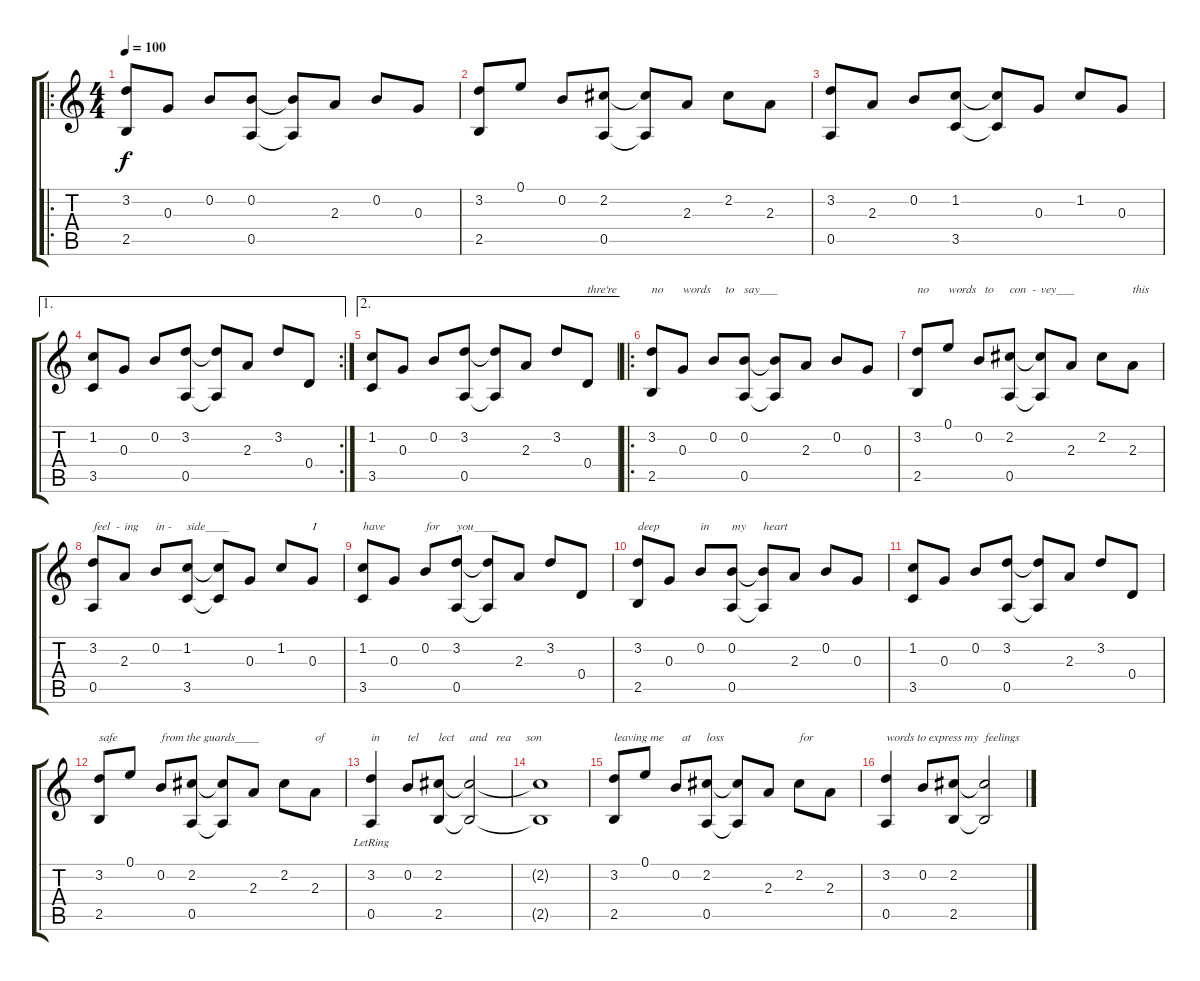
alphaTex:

\track "" {instrument acousticguitarsteel}
\staff {score tabs}
\tuning (E4 B3 G3 D3 A2 E2) {hide}
\ro
\ts (4 4)
\tempo 100
\clef g2
\ks c
(3.2 2.5).8{dy f instrument acousticguitarsteel} 0.3.8 0.2.8 (0.2 0.5).8 (0.2{t} 0.5{t}).8 2.3.8 0.2.8 0.3.8 |
(3.2 2.5).8 0.1.8 0.2.8 (2.2 0.5).8 (2.2{t} 0.5{t}).8 2.3.8 2.2.8 2.3.8 |
(3.2 0.5).8 2.3.8 0.2.8 (1.2 3.5).8 (1.2{t} 3.5{t}).8 0.3.8 1.2.8 0.3.8 |
\ae 1
\rc 2
(1.2 3.5).8 0.3.8 0.2.8 (3.2 0.5).8 (3.2{t} 0.5{t}).8 2.3.8 3.2.8 0.4.8 |
\ae 2
(1.2 3.5).8 0.3.8 0.2.8 (3.2 0.5).8 (3.2{t} 0.5{t}).8 2.3.8 3.2.8 0.4.8{txt "thre're"} |
\ro
(3.2 2.5).8{txt "no"} 0.3.8{txt "words"} 0.2.8{txt "    to"} (0.2 0.5).8{txt "say___"} (0.2{t} 0.5{t}).8 2.3.8 0.2.8 0.3.8 |
(3.2 2.5).8{txt "no"} 0.1.8{txt "words"} 0.2.8{txt "  to"} (2.2 0.5).8{txt "con  -"} (2.2{t} 0.5{t}).8{txt "vey___"} 2.3.8 2.2.8 2.3.8{txt "this"} |
(3.2 0.5).8{txt "feel  -"} 2.3.8{txt "ing"} 0.2.8{txt "in -"} (1.2 3.5).8{txt "side____"} (1.2{t} 3.5{t}).8 0.3.8 1.2.8 0.3.8{txt "I"} |
(1.2 3.5).8{txt "have"} 0.3.8 0.2.8{txt "for"} (3.2 0.5).8{txt "you____"} (3.2{t} 0.5{t}).8 2.3.8 3.2.8 0.4.8 |
(3.2 2.5).8{txt "deep"} 0.3.8 0.2.8{txt "in"} (0.2 0.5).8{txt "my"} (0.2{t} 0.5{t}).8{txt "heart"} 2.3.8 0.2.8 0.3.8 |
(1.2 3.5).8 0.3.8 0.2.8 (3.2 0.5).8 (3.2{t} 0.5{t}).8 2.3.8 3.2.8 0.4.8 |
(3.2 2.5).8{txt "safe"} 0.1.8 0.2.8{txt "from the guards____"} (2.2 0.5).8 (2.2{t} 0.5{t}).8 2.3.8 2.2.8 2.3.8{txt "of"} |
(3.2{lr} 0.5).4{txt "in"} 0.2.8{txt "tel"} (2.2 2.5).8{txt "lect"} (2.2{t} 2.5{t}).2{txt "and   rea     son"} |
(2.2{t} 2.5{t}).1 |
(3.2 2.5).8{txt "leaving me"} 0.1.8 0.2.8{txt "  at"} (2.2 0.5).8{txt "loss"} (2.2{t} 0.5{t}).8 2.3.8 2.2.8{txt "for"} 2.3.8 |
(3.2 0.5).4{txt "words to express my  feelings"} 0.2.8 (2.2 2.5).8 (2.2{t} 2.5{t}).2
